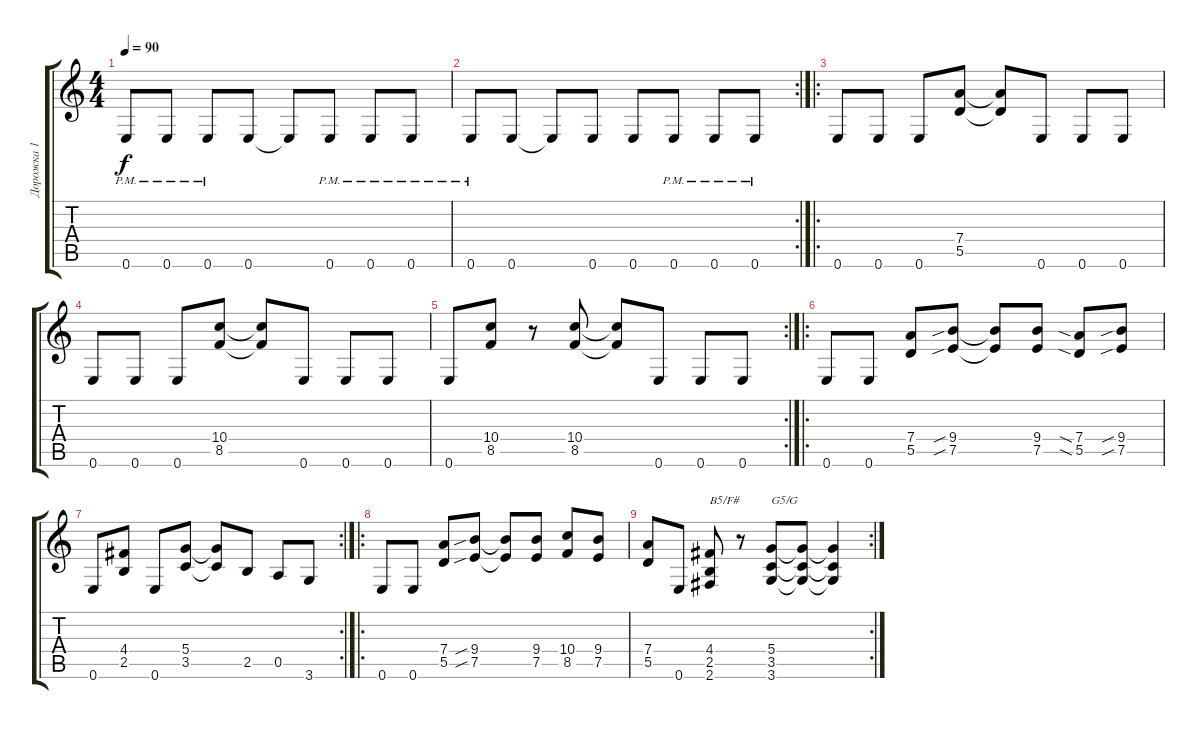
\track ("Дорожка 1" "Дорожка 1") {instrument distortionguitar}
\staff {score tabs}
\tuning (E4 B3 G3 D3 A2 E2) {hide}
\ts (4 4)
\tempo 90
\clef g2
\ks c
0.6{pm}.8{dy f instrument distortionguitar} 0.6{pm}.8 0.6{pm}.8 0.6.8 0.6{t}.8 0.6{pm}.8 0.6{pm}.8 0.6{pm}.8 |
\rc 2
0.6{pm}.8 0.6.8 0.6{t}.8 0.6.8 0.6.8 0.6{pm}.8 0.6{pm}.8 0.6{pm}.8 |
\ro
0.6.8 0.6.8 0.6.8 (7.4 5.5).8 (7.4{t} 5.5{t}).8 0.6.8 0.6.8 0.6.8 |
0.6.8 0.6.8 0.6.8 (10.4 8.5).8 (10.4{t} 8.5{t}).8 0.6.8 0.6.8 0.6.8 |
\rc 2
0.6.8 (10.4 8.5).8 r.8 (10.4 8.5).8 (10.4{t} 8.5{t}).8 0.6.8 0.6.8 0.6.8 |
\ro
0.6.8 0.6.8 (7.4 5.5).8 (9.4{sib} 7.5{sib}).8 (9.4{t} 7.5{t}).8 (9.4 7.5).8 (7.4{sia} 5.5{sia}).8 (9.4{sib} 7.5{sib}).8 |
\rc 2
0.6.8 (4.4 2.5).8 0.6.8 (5.4 3.5).8 (5.4{t} 3.5{t}).8 2.5.8 0.5.8 3.6.8 |
\ro
0.6.8 0.6.8 (7.4 5.5).8 (9.4{sib} 7.5{sib}).8 (9.4{t} 7.5{t}).8 (9.4 7.5).8 (10.4 8.5).8 (9.4 7.5).8 |
\rc 2
(7.4 5.5).8 0.6.8 (4.4 2.5 2.6).8{txt "B5/F#"} r.8 (5.4 3.5 3.6).8{txt "G5/G"} (5.4{t} 3.5{t} 3.6{t}).8 (5.4{t} 3.5{t} 3.6{t}).4
